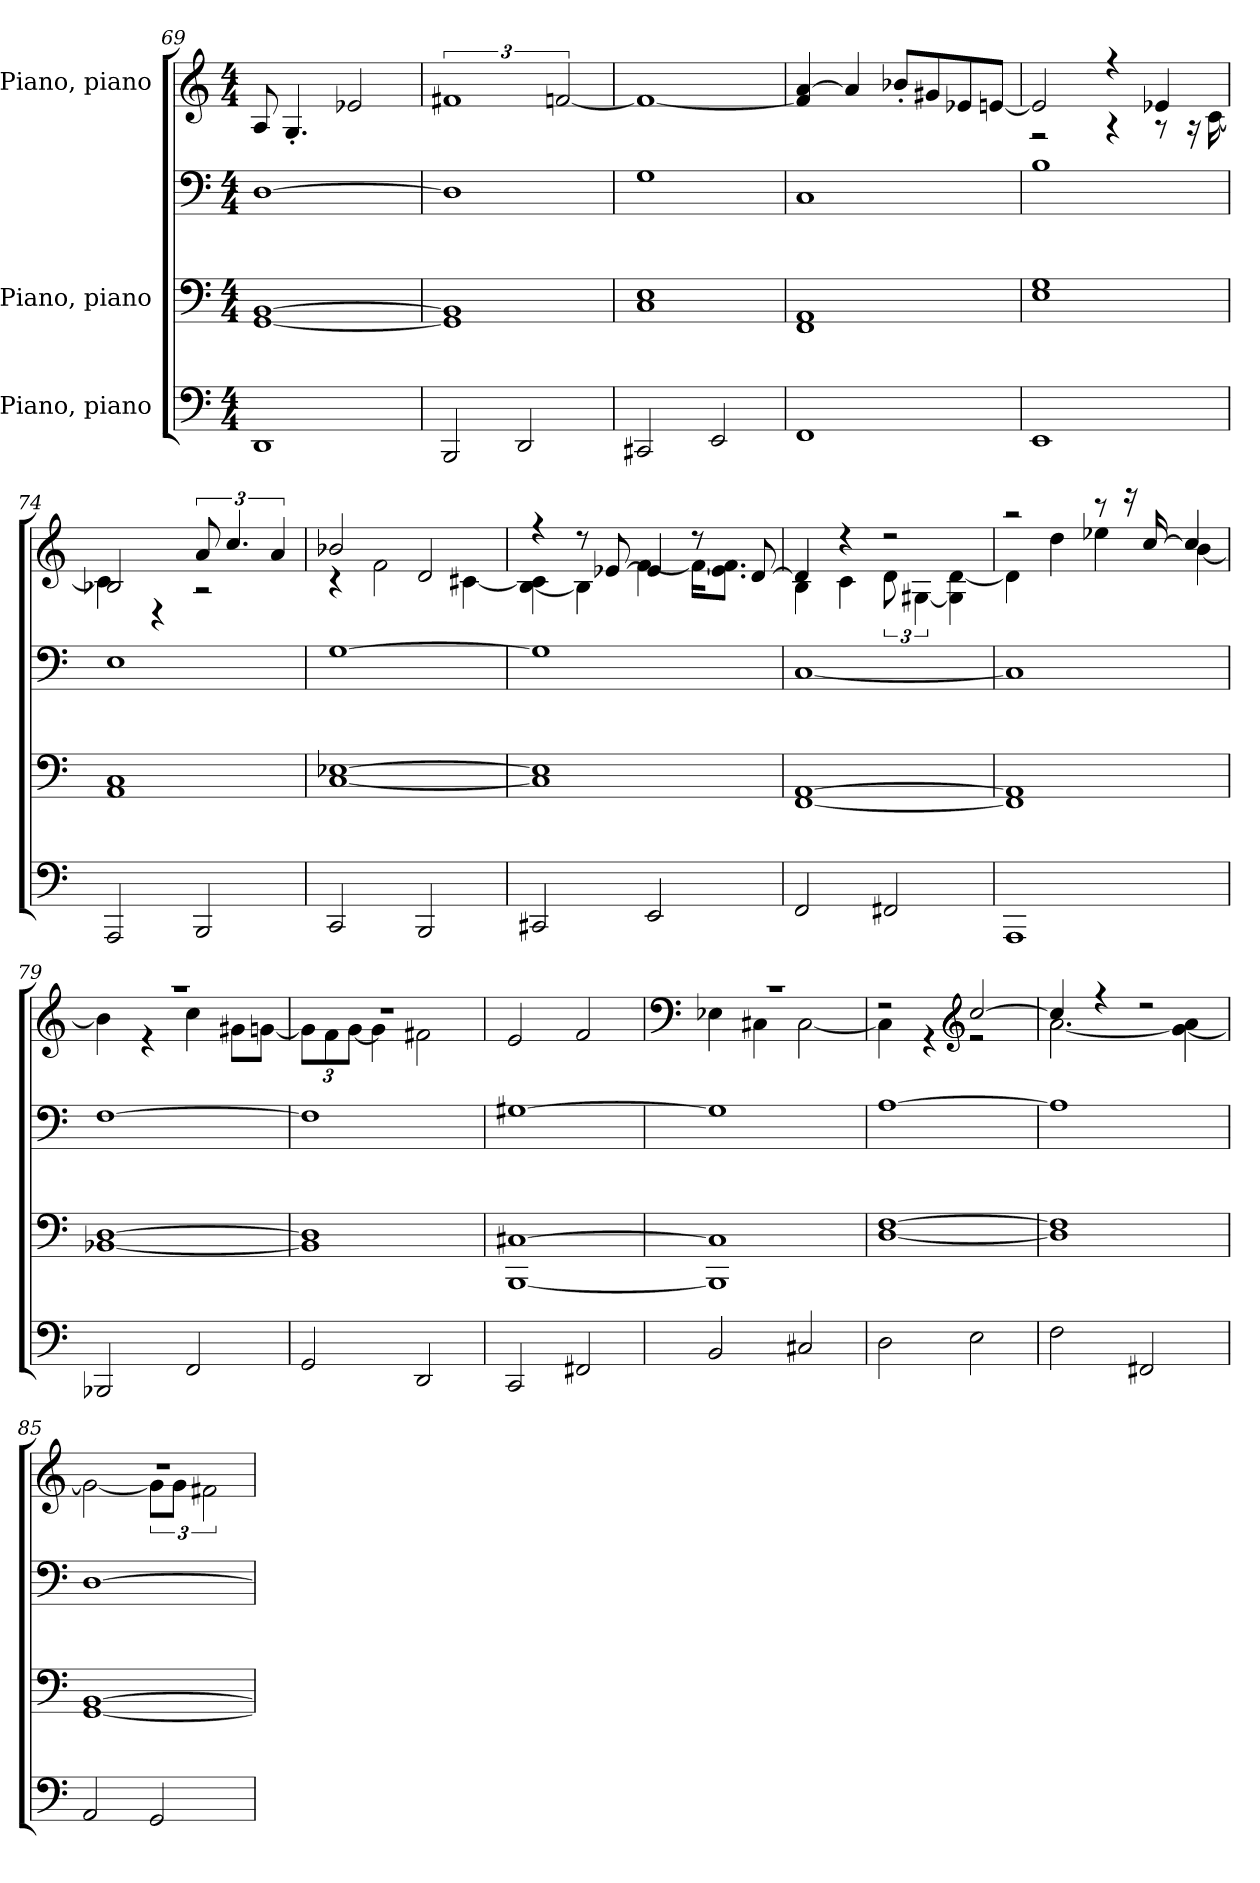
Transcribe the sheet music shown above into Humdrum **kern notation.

**kern	**kern	**kern	**kern
*part3	*part2	*part2	*part1
*staff4	*staff3	*staff2	*staff1
*I"Piano, piano	*I"Piano, piano	*	*I"Piano, piano
!!LO:PB:g=z
*clefF4	*clefF4	*clefF4	*clefG2
*k[]	*k[]	*k[]	*k[]
*M4/4	*M4/4	*M4/4	*M4/4
=69	=69	=69	=69
1DD	[1GG [1BB	[1D	8A/
.	.	.	4.G'/
.	.	.	2e-X/
=70	=70	=70	=70
2BBB/	1GG] 1BB]	1D]	3%2f#X
2DD/	.	.	.
.	.	.	[3fn/
=71	=71	=71	=71
2CC#X/	1C 1E	1G	1f_
2EE/	.	.	.
=72	=72	=72	=72
1FF	1FF 1AA	1C	4f/] [4a/
.	.	.	4a/]
.	.	.	8b-X'/L
.	.	.	8g#X/
.	.	.	8e-X/
.	.	.	[8en/J
=73	=73	=73	=73
*	*	*	*^
1EE	1E 1G	1B	2e/]	2r
.	.	.	4r	4r
.	.	.	4e-X/	8r
.	.	.	.	16r
.	.	.	.	[16c\
=74	=74	=74	=74	=74
2AAA/	1AA 1C	1E	2B-X/	4c\]
.	.	.	.	4r
2BBB/	.	.	12a/	2r
.	.	.	6.cc/	.
.	.	.	6a/	.
!!LO:LB:g=z	!!
=75	=75	=75	=75	=75
2CC/	[1C [1E-X	[1G	2b-X/	4r
.	.	.	.	2f\
2BBB/	.	.	2d/	.
.	.	.	.	[4c#X\
=76	=76	=76	=76	=76
2CC#X/	1C] 1E-]	1G]	4r	[4B\ 4c#\]
.	.	.	8r	4B\]
.	.	.	[8e-X/	.
2EE/	.	.	4e-/]	[4f\
.	.	.	8r	16f\KL_
.	.	.	.	8.e-\ 8.f\]J
.	.	.	[8d/	.
=77	=77	=77	=77	=77
2FF/	[1FF [1AA	[1C	4d/]	4B\
.	.	.	4r	4c\
2FF#X/	.	.	2r	12d\
.	.	.	.	[6G#X\
.	.	.	.	4G#\] [4d\
=78	=78	=78	=78	=78
1AAA	1FF] 1AA]	1C]	2r	4d\]
.	.	.	.	4dd\
.	.	.	8r	4ee-X\
.	.	.	16r	.
.	.	.	[16cc/	.
.	.	.	4cc/]	[4b\
!!LO:LB:g=z	!!
=79	=79	=79	=79	=79
2BBB-X/	[1BB-X [1D	[1F	1r	4b\]
.	.	.	.	4r
2FF/	.	.	.	4cc\
.	.	.	.	8g#X\L
.	.	.	.	[8gn\J
=80	=80	=80	=80	=80
*	*	*	*	*Xbrackettup
2GG/	1BB-] 1D]	1F]	1r	12g\L]
.	.	.	.	12f\
.	.	.	.	[12g\J
.	.	.	.	4g\]
2DD/	.	.	.	2f#X\
*	*	*	*v	*v
=81	=81	=81	=81
2CC/	[1BBB [1C#X	[1G#X	2e/
2FF#X/	.	.	2f/
=82	=82	=82	=82
*	*	*	*clefF4
*	*	*	*^
2BB/	1BBB] 1C#]	1G#]	1r	4E-X\
.	.	.	.	4C#X\
2C#X/	.	.	.	[2C#\
=83	=83	=83	=83	=83
2D\	[1D [1F	[1A	2r	4C#\]
.	.	.	.	4r
*	*	*	*clefG2	*
2E\	.	.	[2cc/	2r
=84	=84	=84	=84	=84
2F\	1D] 1F]	1A]	4cc/]	[2.a\
.	.	.	4r	.
2FF#X/	.	.	2r	.
.	.	.	.	[4g\ 4a\]
=85	=85	=85	=85	=85
2AA/	[1GG [1BB	[1D	1r	2g\_
*	*	*	*	*brackettup
2GG/	.	.	.	12g\L]
.	.	.	.	12g\J
.	.	.	.	3f#X\
*	*	*	*v	*v
=	=	=	=
*-	*-	*-	*-
